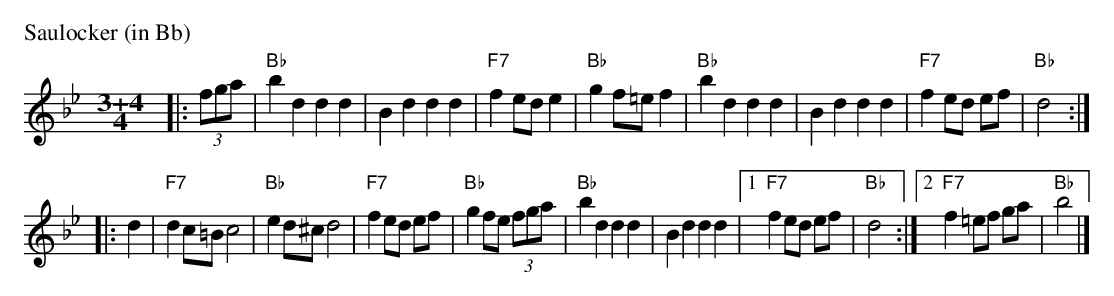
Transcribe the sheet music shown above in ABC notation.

X:1
P: Saulocker (in Bb)
M: 3+4/4
L: 1/8
K: Bb
|: (3fga \
| "Bb"b2d2 d2d2 | B2d2 d2d2 | "F7"f2 ed e2 | "Bb"g2 f=e f2 \
| "Bb"b2d2 d2d2 | B2d2 d2d2 | "F7"f2 ed ef | "Bb"d4 :|
|: d2 \
| "F7"d2 c=B c4 | "Bb"e2 d^c d4 | "F7" f2 ed ef | "Bb"g2 fe (3fga \
| "Bb"b2d2 d2d2 | B2d2 d2d2 |1 "F7"f2 ed ef | "Bb"d4 :|2 "F7"f2 =ef ga | "Bb"b4 |]
